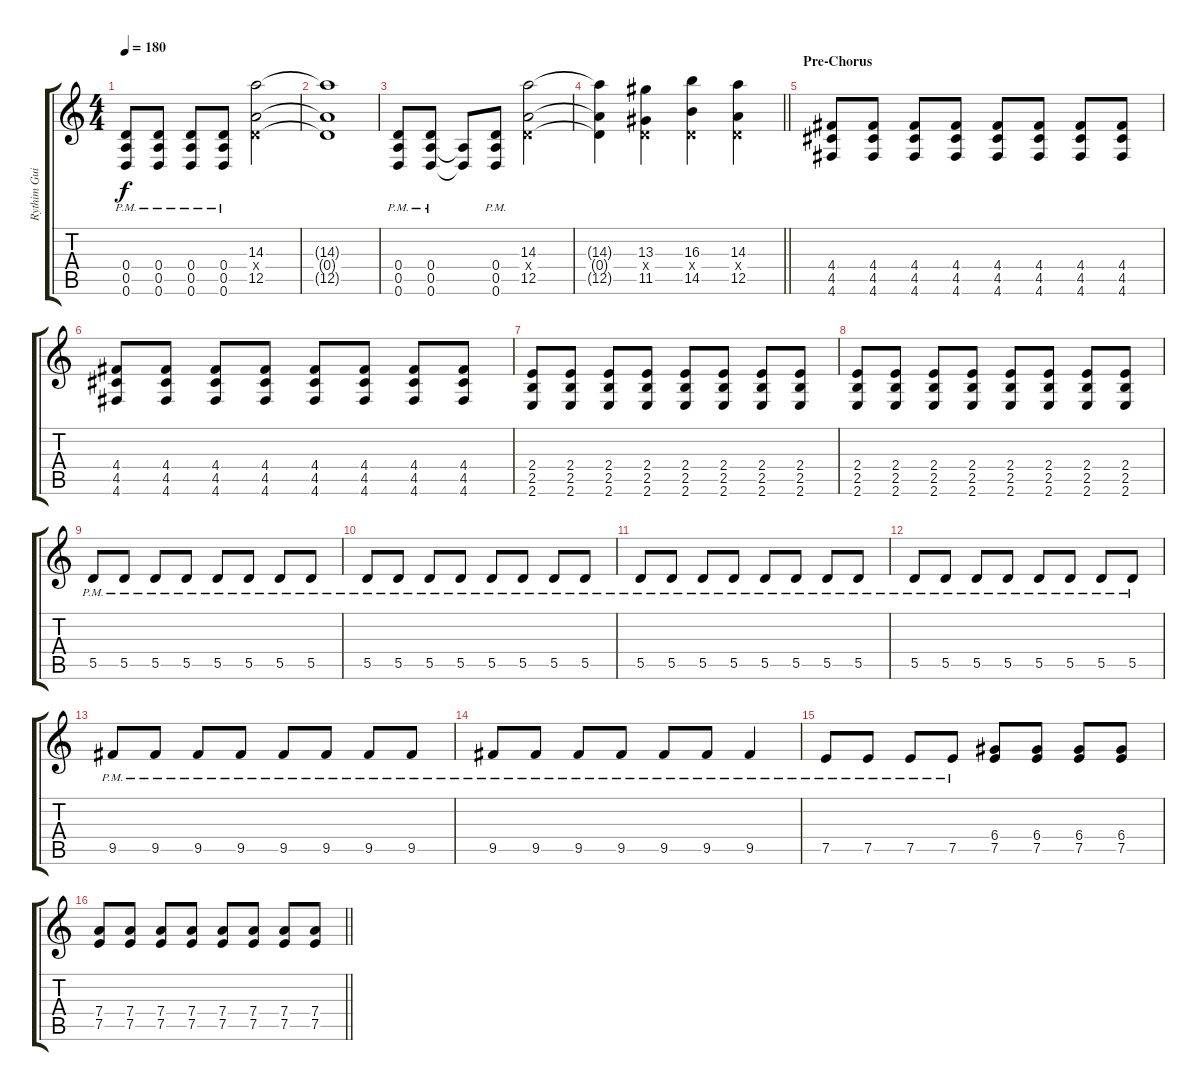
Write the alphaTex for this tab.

\track ("Rythim Guitar" "Rythim Gui") {instrument overdrivenguitar}
\staff {score tabs}
\tuning (E4 B3 G3 D3 A2 D2) {hide}
\ts (4 4)
\tempo 180
\clef g2
\ks c
(0.4{pm} 0.5{pm} 0.6{pm}).8{dy f} (0.4{pm} 0.5{pm} 0.6{pm}).8 (0.4{pm} 0.5{pm} 0.6{pm}).8 (0.4{pm} 0.5{pm} 0.6{pm}).8 (14.3 0.4{x} 12.5).2 |
(14.3{t} 0.4{t} 12.5{t}).1 |
(0.4{pm} 0.5{pm} 0.6{pm}).8 (0.4{pm} 0.5{pm} 0.6{pm}).8 (0.5{t} 0.6{t}).8 (0.4{pm} 0.5{pm} 0.6{pm}).8 (14.3 0.4{x} 12.5).2 |
\barLineRight lightlight
(14.3{t} 0.4{t} 12.5{t}).4 (13.3 0.4{x} 11.5).4 (16.3 0.4{x} 14.5).4 (14.3 0.4{x} 12.5).4 |
\section ("" "Pre-Chorus")
(4.4 4.5 4.6).8 (4.4 4.5 4.6).8 (4.4 4.5 4.6).8 (4.4 4.5 4.6).8 (4.4 4.5 4.6).8 (4.4 4.5 4.6).8 (4.4 4.5 4.6).8 (4.4 4.5 4.6).8 |
(4.4 4.5 4.6).8 (4.4 4.5 4.6).8 (4.4 4.5 4.6).8 (4.4 4.5 4.6).8 (4.4 4.5 4.6).8 (4.4 4.5 4.6).8 (4.4 4.5 4.6).8 (4.4 4.5 4.6).8 |
(2.4 2.5 2.6).8 (2.4 2.5 2.6).8 (2.4 2.5 2.6).8 (2.4 2.5 2.6).8 (2.4 2.5 2.6).8 (2.4 2.5 2.6).8 (2.4 2.5 2.6).8 (2.4 2.5 2.6).8 |
(2.4 2.5 2.6).8 (2.4 2.5 2.6).8 (2.4 2.5 2.6).8 (2.4 2.5 2.6).8 (2.4 2.5 2.6).8 (2.4 2.5 2.6).8 (2.4 2.5 2.6).8 (2.4 2.5 2.6).8 |
5.5{pm}.8 5.5{pm}.8 5.5{pm}.8 5.5{pm}.8 5.5{pm}.8 5.5{pm}.8 5.5{pm}.8 5.5{pm}.8 |
5.5{pm}.8 5.5{pm}.8 5.5{pm}.8 5.5{pm}.8 5.5{pm}.8 5.5{pm}.8 5.5{pm}.8 5.5{pm}.8 |
5.5{pm}.8 5.5{pm}.8 5.5{pm}.8 5.5{pm}.8 5.5{pm}.8 5.5{pm}.8 5.5{pm}.8 5.5{pm}.8 |
5.5{pm}.8 5.5{pm}.8 5.5{pm}.8 5.5{pm}.8 5.5{pm}.8 5.5{pm}.8 5.5{pm}.8 5.5{pm}.8 |
9.5{pm}.8 9.5{pm}.8 9.5{pm}.8 9.5{pm}.8 9.5{pm}.8 9.5{pm}.8 9.5{pm}.8 9.5{pm}.8 |
9.5{pm}.8 9.5{pm}.8 9.5{pm}.8 9.5{pm}.8 9.5{pm}.8 9.5{pm}.8 9.5{pm}.4 |
7.5{pm}.8 7.5{pm}.8 7.5{pm}.8 7.5{pm}.8 (6.4 7.5).8 (6.4 7.5).8 (6.4 7.5).8 (6.4 7.5).8 |
\barLineRight lightlight
(7.4 7.5).8 (7.4 7.5).8 (7.4 7.5).8 (7.4 7.5).8 (7.4 7.5).8 (7.4 7.5).8 (7.4 7.5).8 (7.4 7.5).8
